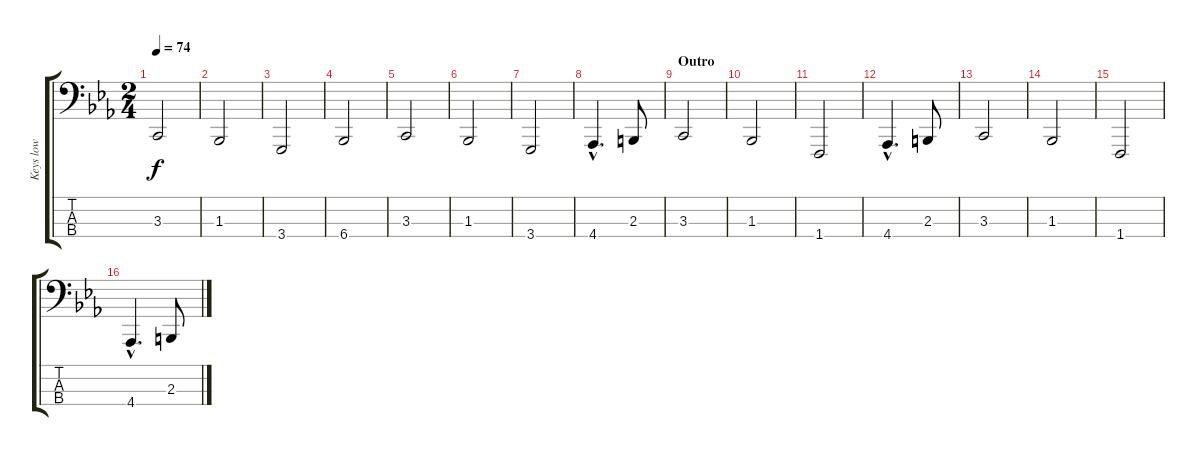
\track ("Keys low" "Keys low") {instrument stringensemble1}
\staff {score tabs}
\tuning (G2 D2 A1 E1) {hide}
\ts (2 4)
\tempo 74
\clef f4
\ks eb
3.3.2{dy f} |
1.3.2 |
3.4.2 |
6.4.2 |
3.3.2 |
1.3.2 |
3.4.2 |
4.4{hac}.4{d} 2.3.8 |
\section ("" "Outro")
3.3.2 |
1.3.2 |
1.4.2 |
4.4{hac}.4{d} 2.3.8 |
3.3.2 |
1.3.2 |
1.4.2 |
4.4{hac}.4{d} 2.3.8
